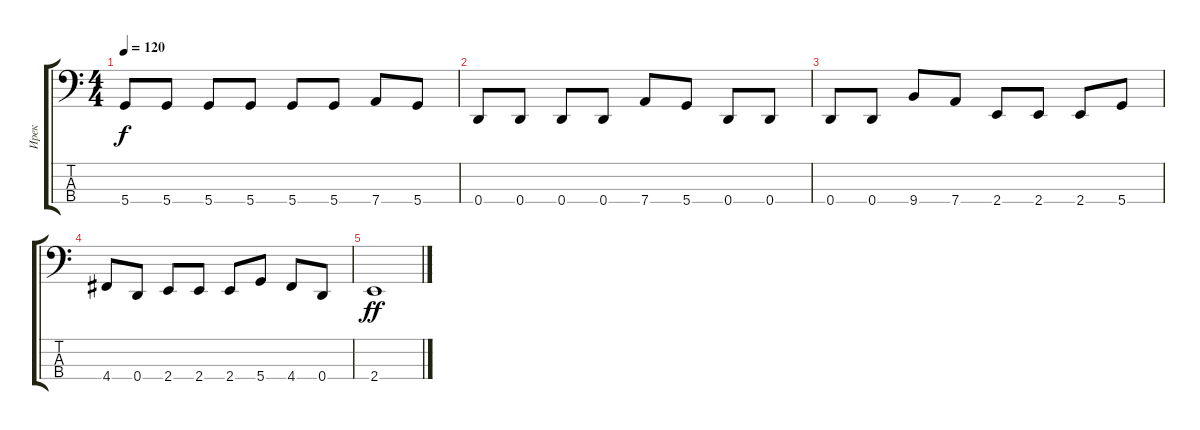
\track ("Ирек" "Ирек") {instrument electricbassfinger}
\staff {score tabs}
\tuning (G2 D2 A1 D1) {hide}
\ts (4 4)
\tempo 120
\clef f4
\ks c
5.4.8{dy f} 5.4.8 5.4.8 5.4.8 5.4.8 5.4.8 7.4.8 5.4.8 |
0.4.8 0.4.8 0.4.8 0.4.8 7.4.8 5.4.8 0.4.8 0.4.8 |
0.4.8 0.4.8 9.4.8 7.4.8 2.4.8 2.4.8 2.4.8 5.4.8 |
4.4.8 0.4.8 2.4.8 2.4.8 2.4.8 5.4.8 4.4.8 0.4.8 |
2.4.1{dy ff volume 3}
